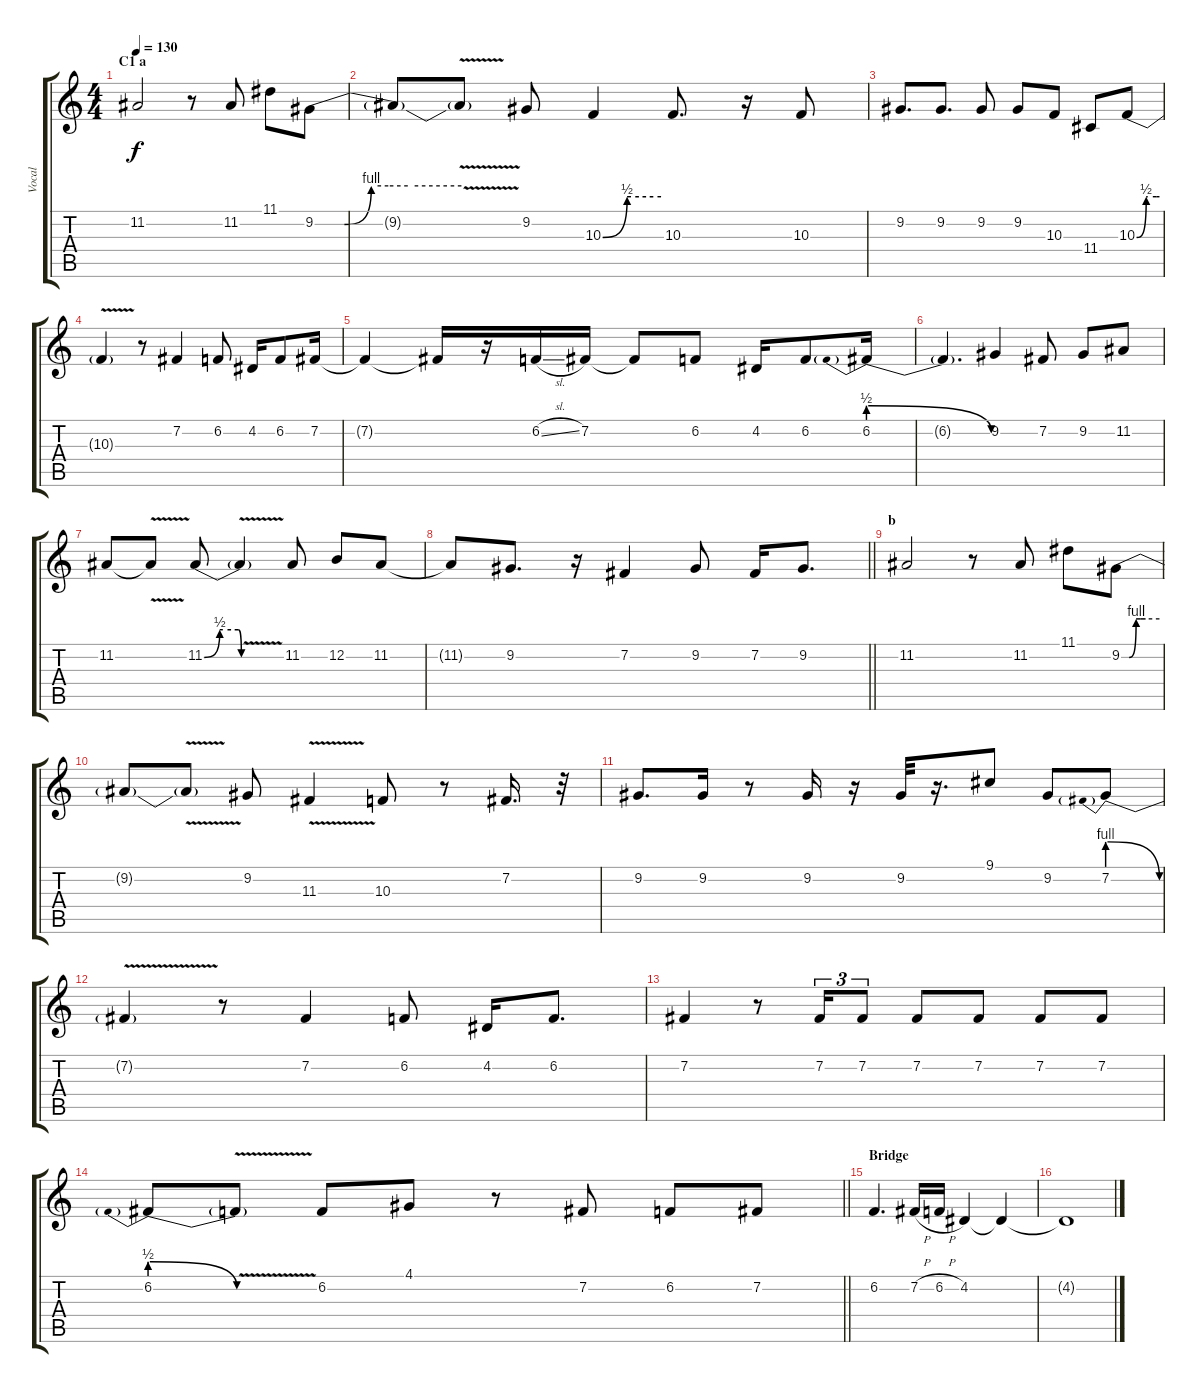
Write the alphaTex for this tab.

\track ("Vocal" "Vocal") {instrument clarinet}
\staff {score tabs}
\tuning (E4 B3 G3 D3 A2 E2) {hide}
\ts (4 4)
\section ("" "C1 a")
\tempo 130
\clef g2
\ks c
11.2.2{dy f} r.8 11.2.8 11.1.8 9.2{be (custom 0 0 12 0 23 4 30 4 38 4 60 4)}.8 |
9.2{t}.8 9.2{v t}.8 9.2.8 10.3{be (custom 0 0 25 2 29 2 52 2 60 2)}.4 10.3.8{d} r.16 10.3.8 |
9.2.8{d} 9.2.8{d} 9.2.8 9.2.8 10.3.8 11.4.8 10.3{be (custom 0 0 25 2 29 2 52 2 60 2)}.8 |
10.3{v t}.4 r.8 7.2.4 6.2.8 4.2.16 6.2.8 7.2.16 |
7.2{t}.4 7.2{t}.16 r.16 6.2{sl}.16 7.2.16 7.2{t}.8 6.2.8 4.2.16 6.2.8 6.2{be (prebendrelease 0 2 60 0)}.16 |
6.2{t}.4{d} 9.2.4 7.2.8 9.2.8 11.2.8 |
11.2.8 11.2{v t}.8 11.2{be (custom 0 0 25 2 30 2 55 2 60 0)}.8 11.2{v t}.4 11.2.8 12.2.8 11.2.8 |
\barLineRight lightlight
11.2{t}.8 9.2.8{d} r.16 7.2.4 9.2.8 7.2.16 9.2.8{d} |
\section ("" "b")
11.2.2 r.8 11.2.8 11.1.8 9.2{be (custom 0 0 12 0 23 4 30 4 38 4 60 4)}.8 |
9.2{t}.8 9.2{v t}.8 9.2.8 11.3{v}.4 10.3.8 r.8 7.2.16{d} r.32 |
9.2.8{d} 9.2.16 r.8 9.2.16 r.16 9.2.32 r.16{d} 9.1.8 9.2.8 7.2{be (prebendrelease 0 4 60 0)}.8 |
7.2{v t}.4 r.8 7.2.4 6.2.8 4.2.16 6.2.8{d} |
7.2.4 r.8 7.2.16{tu (3 2)} 7.2.8{tu (3 2)} 7.2.8 7.2.8 7.2.8 7.2.8 |
\barLineRight lightlight
6.2{be (prebendrelease 0 2 60 0)}.8 6.2{v t}.8 6.2.8 4.1.8 r.8 7.2.8 6.2.8 7.2.8 |
\section ("" "Bridge")
6.2.4{d} 7.2{h}.16 6.2{h}.16 4.2.4 4.2{t}.4{volume 0} |
4.2{t}.1
